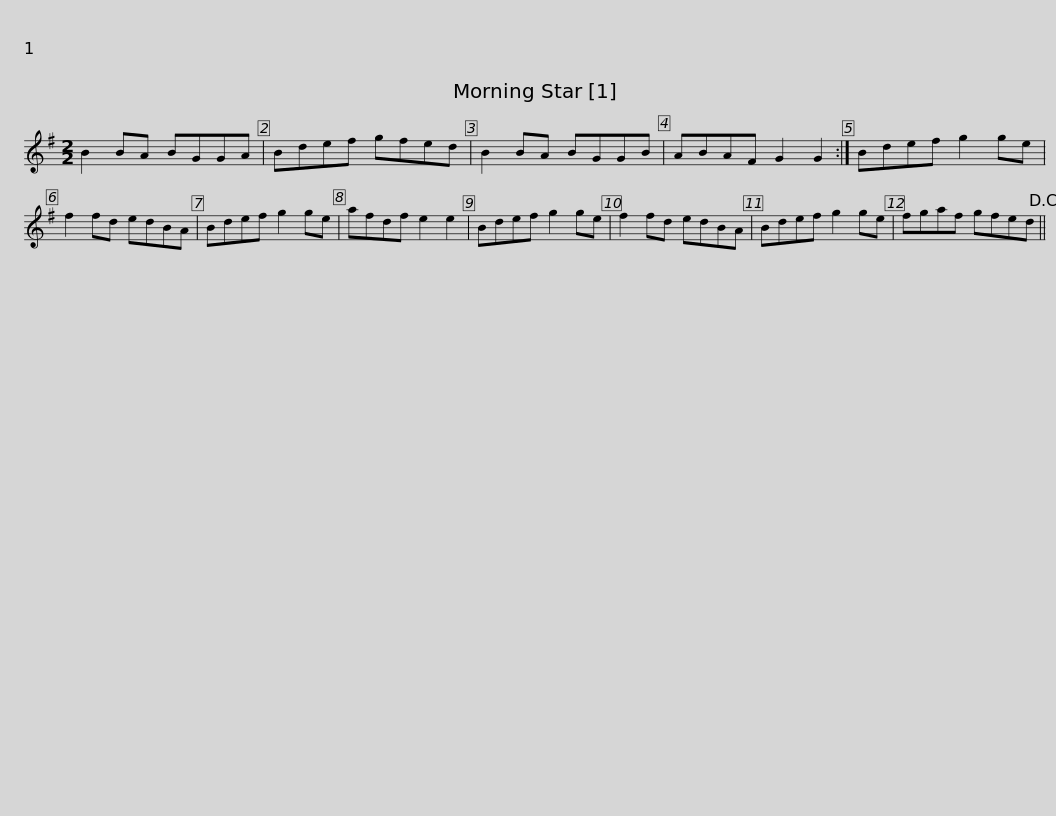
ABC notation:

X:1
L:1/8
M:2/2
I:linebreak $
K:G
V:1 treble
V:1
 B2 BA BGGA | Bdef gfed | B2 BA BGGB | ABAF G2 G2 :| Bdef g2 ge | %5
 f2 fd edBA |$ Bdef g2 ge | afdf e2 e2 | Bdef g2 ge | f2 fd edBA | %10
 Bdef g2 ge | fgaf gfed!D.C.! || %12
